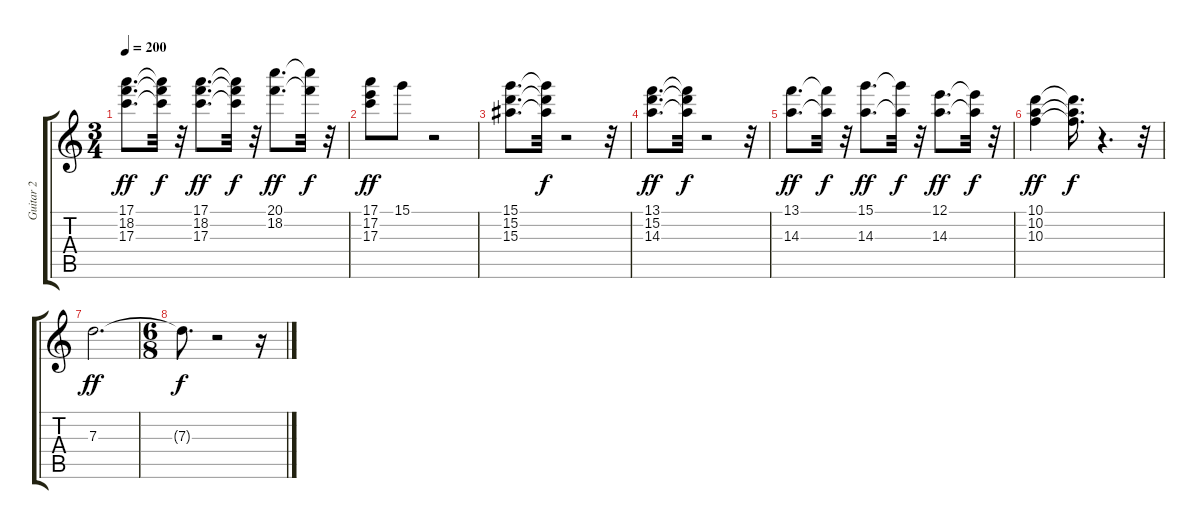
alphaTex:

\track ("Guitar 2" "Guitar 2") {instrument overdrivenguitar}
\staff {score tabs}
\tuning (E4 B3 G3 D3 A2 D2) {hide}
\ts (3 4)
\tempo 200
\clef g2
\ks c
(17.1 18.2 17.3).8{d dy ff} (17.1{t} 18.2{t} 17.3{t}).32{dy f} r.32 (17.1 18.2 17.3).8{d dy ff} (17.1{t} 18.2{t} 17.3{t}).32{dy f} r.32 (20.1 18.2).8{d dy ff} (20.1{t} 18.2{t}).32{dy f} r.32 |
(17.1 17.2 17.3).8{dy ff} 15.1.8 r.2 |
(15.1 15.2 15.3).8{d} (15.1{t} 15.2{t} 15.3{t}).32{dy f} r.2 r.32 |
(13.1 15.2 14.3).8{d dy ff} (13.1{t} 15.2{t} 14.3{t}).32{dy f} r.2 r.32 |
(13.1 14.3).8{d dy ff} (13.1{t} 14.3{t}).32{dy f} r.32 (15.1 14.3).8{d dy ff} (15.1{t} 14.3{t}).32{dy f} r.32 (12.1 14.3).8{d dy ff} (12.1{t} 14.3{t}).32{dy f} r.32 |
(10.1 10.2 10.3).4{dy ff} (10.1{t} 10.2{t} 10.3{t}).16{d dy f} r.4{d} r.32 |
7.3.2{d dy ff} |
\ts (6 8)
7.3{t}.8{d dy f} r.2 r.16
